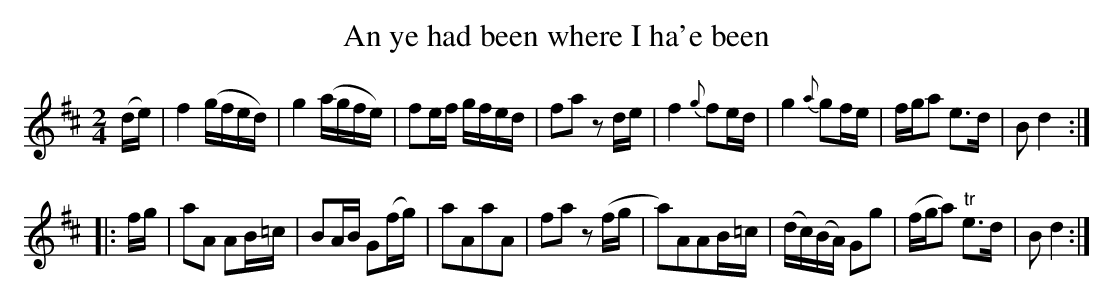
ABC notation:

X:1
T:An ye had been where I ha'e been
M:2/4
K:Bm
(de)|\
f4 (gfed)| g4 (agfe)| f2ef gfed| f2a2 z2de|\
f4 {g}f2ed| g4 {a}g2fe| fga2 e3d| B2d4:|
|:fg|\
a2A2 A2B=c| B2AB G2(fg)| a2A2a2A2| f2a2 z2(fg|\
a2)A2A2B=c| (dc)(BA) G2g2| (fga2) "tr"e3d| B2d4:|
